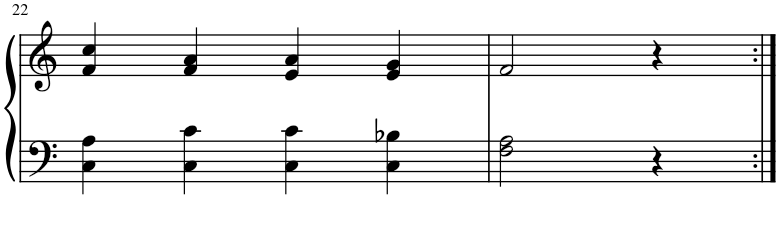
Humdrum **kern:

**kern	**kern
*part1	*part1
*staff2	*staff1
*I"Piano	*
*I'Pno.	*
!!LO:PB:g=z
*clefF4	*clefG2
*k[]	*k[]
*M4/4	*M4/4
=22	=22
4C\ 4A\	4f/ 4cc/
4C\ 4c\	4f/ 4a/
4C\ 4c\	4e/ 4a/
4C\ 4B-X\	4e/ 4g/
=23	=23
2F\ 2A\	2f/
4r	4r
=:|!	=:|!
*-	*-
